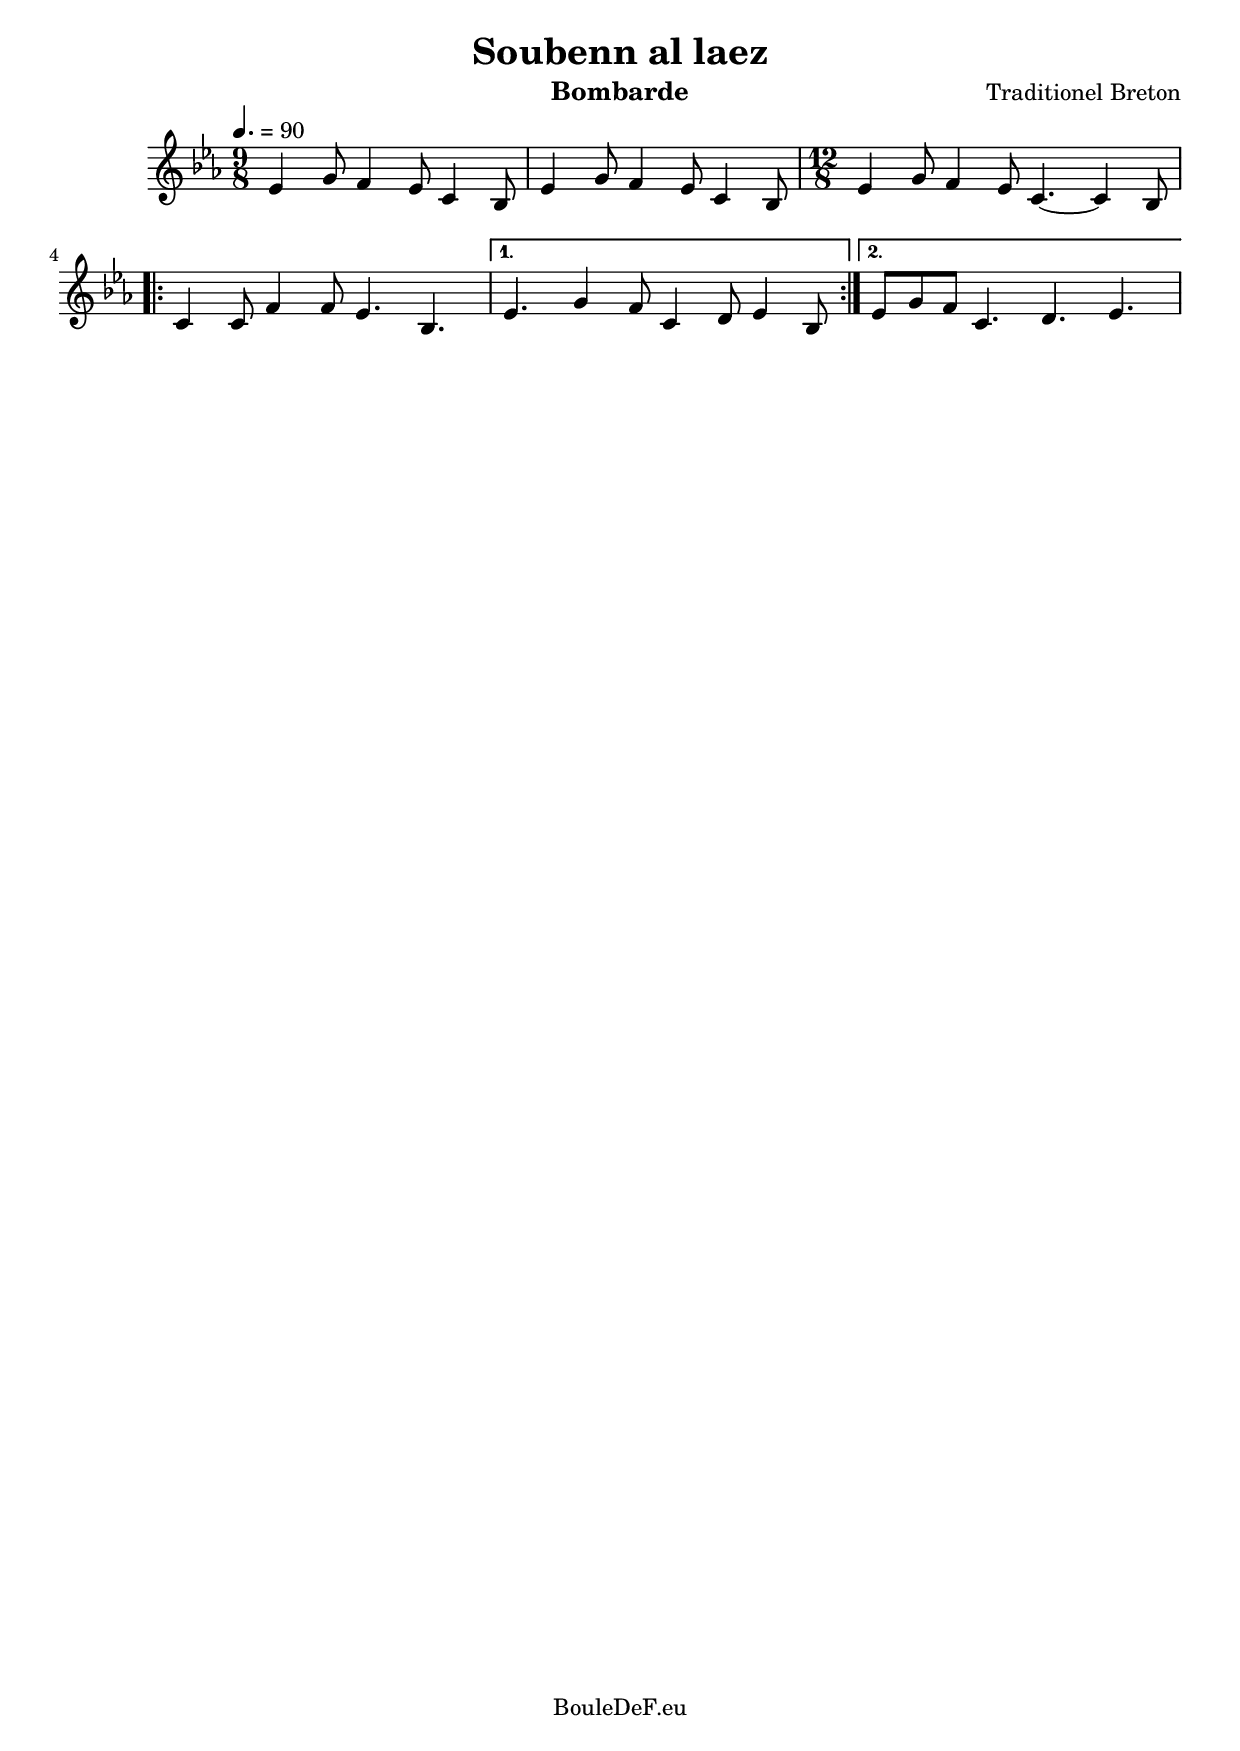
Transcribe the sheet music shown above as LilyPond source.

\version "2.16.0"
\include "italiano.ly"

\header {
	title = "Soubenn al laez"
	composer = "Traditionel Breton"
  instrument = "Bombarde"
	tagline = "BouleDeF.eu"
}

soubennallaez = \relative sib {
	\clef "treble"
	\key mib \major
	\tempo 4. = 90

	\time 9/8
	| mib4 sol8 fa4 mib8 do4 sib8
	| mib4 sol8 fa4 mib8 do4 sib8
	\time 12/8
	| mib4 sol8 fa4 mib8 do4.~ do4 sib8
	\repeat volta 2 {
		| do4 do8 fa4 fa8 mib4. sib4.
	}
	\alternative {
		{| mib4. sol4 fa8 do4 re8 mib4 sib8 }
		{| mib8 sol fa do4. re mib }
	}
}

\score {
	\new Staff { \soubennallaez }
	\layout {}
}

\score {
	\new Staff { \unfoldRepeats { \soubennallaez } }
	\midi {}
}
